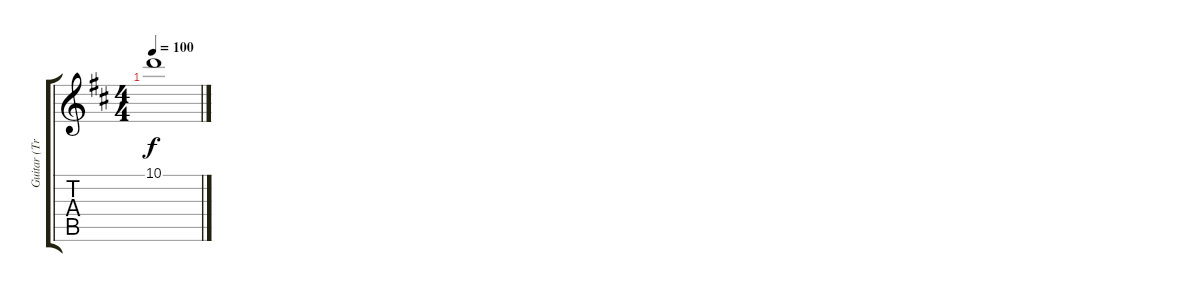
\track ("Guitar (Trumpet)" "Guitar (Tr") {instrument distortionguitar}
\staff {score tabs}
\tuning (E4 B3 G3 D3 A2 E2) {hide}
\ts (4 4)
\tempo 100
\clef g2
\ks d
10.1{t}.1{dy f}
